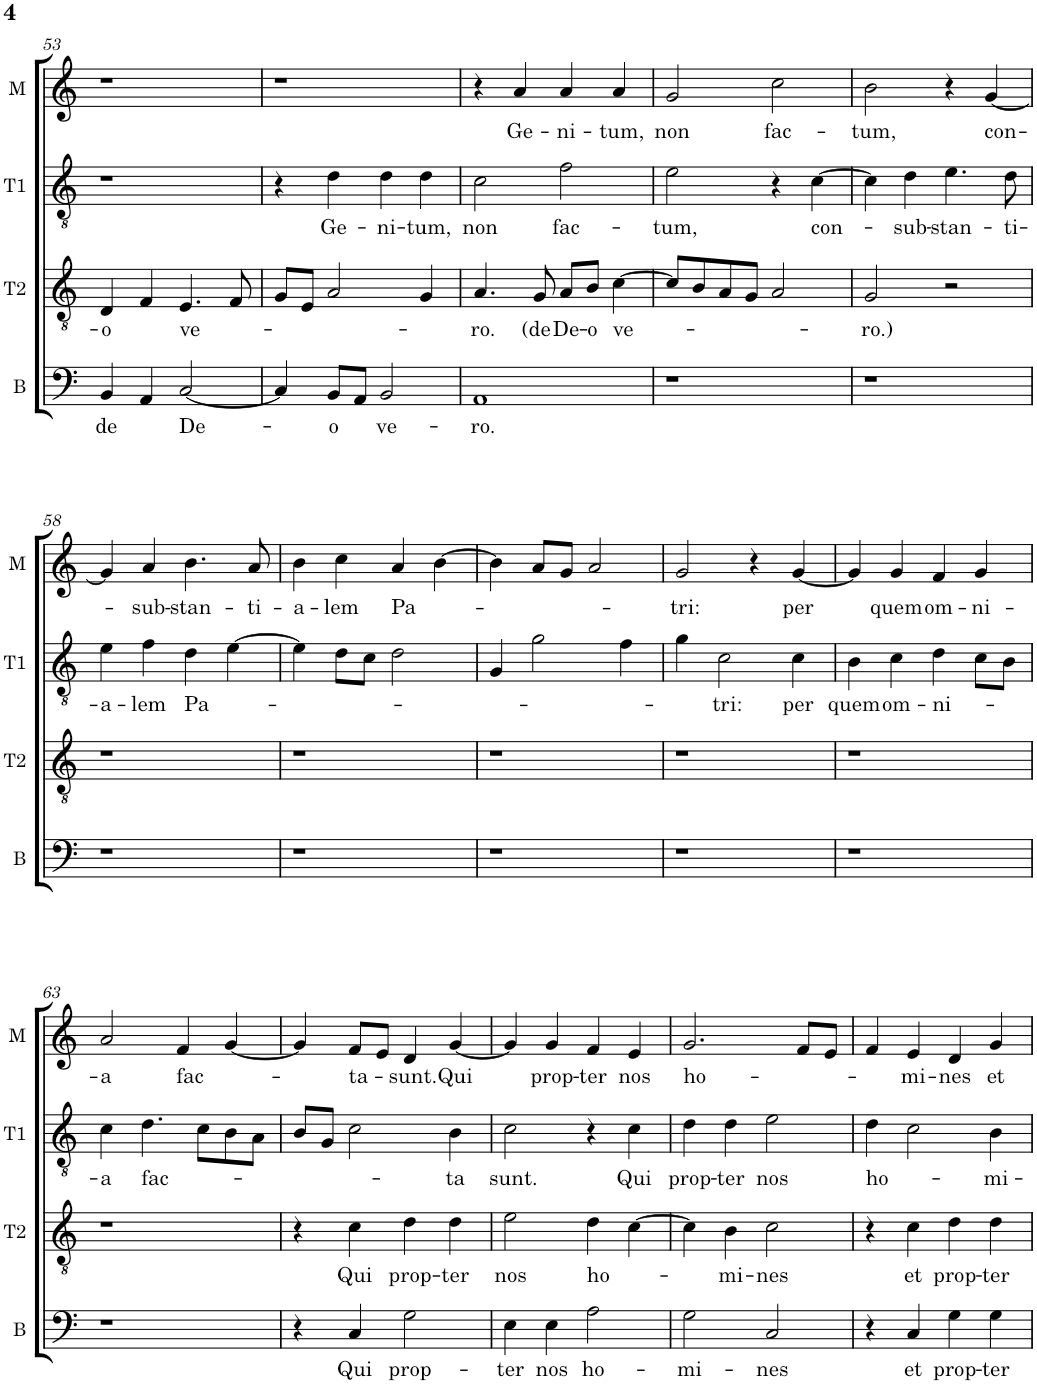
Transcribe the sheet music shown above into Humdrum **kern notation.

**kern	**text	**kern	**text	**kern	**text	**kern	**text
*part4	*part4	*part3	*part3	*part2	*part2	*part1	*part1
*staff4	*staff4	*staff3	*staff3	*staff2	*staff2	*staff1	*staff1
*I"B	*	*I"T2	*	*I"T1	*	*I"Mez	*
*I'B	*	*I'T2	*	*I'T1	*	*I'M	*
!!LO:PB:g=z
*clefF4	*	*clefGv2	*	*clefGv2	*	*clefG2	*
*	*	*	*	*Trd4c7	*	*	*
*k[]	*	*k[]	*	*k[]	*	*k[]	*
*M2/2	*	*M2/2	*	*M2/2	*	*M2/2	*
*met(c|)	*	*met(c|)	*	*met(c|)	*	*met(c|)	*
=53	=53	=53	=53	=53	=53	=53	=53
!	!LO:LY:b	!	!LO:LY:b	!	!	!	!
4BB/	de	4D/	-o	1r	.	1r	.
4AA/	.	4F/	.	.	.	.	.
!	!LO:LY:b	!	!LO:LY:b	!	!	!	!
[2C/	De-	4.E/	ve-	.	.	.	.
.	.	8F/	.	.	.	.	.
=54	=54	=54	=54	=54	=54	=54	=54
4C/]	.	8G/L	.	4r	.	1r	.
.	.	8E/J	.	.	.	.	.
!	!LO:LY:b	!	!	!	!LO:LY:b	!	!
8BB/L	-o	2A/	.	4d\	Ge-	.	.
8AA/J	.	.	.	.	.	.	.
!	!LO:LY:b	!	!	!	!LO:LY:b	!	!
2BB/	ve-	.	.	4d\	-ni-	.	.
!	!	!	!	!	!LO:LY:b	!	!
.	.	4G/	.	4d\	-tum,	.	.
=55	=55	=55	=55	=55	=55	=55	=55
!	!LO:LY:b	!	!LO:LY:b	!	!LO:LY:b	!	!
1AA	-ro.	4.A/	-ro.	2c\	non	4r	.
!	!	!	!	!	!	!	!LO:LY:b
.	.	.	.	.	.	4a/	Ge-
!	!	!	!LO:LY:b	!	!	!	!
.	.	8G/	(de	.	.	.	.
!	!	!	!LO:LY:b	!	!LO:LY:b	!	!LO:LY:b
.	.	8A/L	De-	2f\	fac-	4a/	-ni-
!	!	!	!LO:LY:b	!	!	!	!
.	.	8B/J	-o	.	.	.	.
!	!	!	!LO:LY:b	!	!	!	!LO:LY:b
.	.	[4c\	ve-	.	.	4a/	-tum,
=56	=56	=56	=56	=56	=56	=56	=56
!	!	!	!	!	!LO:LY:b	!	!LO:LY:b
1r	.	8c/L]	.	2e\	-tum,	2g/	non
.	.	8B/	.	.	.	.	.
.	.	8A/	.	.	.	.	.
.	.	8G/J	.	.	.	.	.
!	!	!	!	!	!	!	!LO:LY:b
.	.	2A/	.	4r	.	2cc\	fac-
!	!	!	!	!	!LO:LY:b	!	!
.	.	.	.	[4c\	con-	.	.
=57	=57	=57	=57	=57	=57	=57	=57
!	!	!	!LO:LY:b	!	!	!	!LO:LY:b
1r	.	2G/	-ro.)	4c\]	.	2b\	-tum,
!	!	!	!	!	!LO:LY:b	!	!
.	.	.	.	4d\	-sub-	.	.
!	!	!	!	!	!LO:LY:b	!	!
.	.	2r	.	4.e\	-stan-	4r	.
!	!	!	!	!	!	!	!LO:LY:b
.	.	.	.	.	.	[4g/	con-
!	!	!	!	!	!LO:LY:b	!	!
.	.	.	.	8d\	-ti-	.	.
!!LO:LB:g=z
=58	=58	=58	=58	=58	=58	=58	=58
!	!	!	!	!	!LO:LY:b	!	!
1r	.	1r	.	4e\	-a-	4g/]	.
!	!	!	!	!	!LO:LY:b	!	!LO:LY:b
.	.	.	.	4f\	-lem	4a/	sub-
!	!	!	!	!	!LO:LY:b	!	!LO:LY:b
.	.	.	.	4d\	Pa-	4.b\	-stan-
.	.	.	.	[4e\	.	.	.
!	!	!	!	!	!	!	!LO:LY:b
.	.	.	.	.	.	8a/	-ti-
=59	=59	=59	=59	=59	=59	=59	=59
!	!	!	!	!	!	!	!LO:LY:b
1r	.	1r	.	4e\]	.	4b\	-a-
!	!	!	!	!	!	!	!LO:LY:b
.	.	.	.	8d\L	.	4cc\	-lem
.	.	.	.	8c\J	.	.	.
!	!	!	!	!	!	!	!LO:LY:b
.	.	.	.	2d\	.	4a/	Pa-
.	.	.	.	.	.	[4b\	.
=60	=60	=60	=60	=60	=60	=60	=60
1r	.	1r	.	4G/	.	4b\]	.
.	.	.	.	2g\	.	8a/L	.
.	.	.	.	.	.	8g/J	.
.	.	.	.	.	.	2a/	.
.	.	.	.	4f\	.	.	.
=61	=61	=61	=61	=61	=61	=61	=61
!	!	!	!	!	!	!	!LO:LY:b
1r	.	1r	.	4g\	.	2g/	-tri:
!	!	!	!	!	!LO:LY:b	!	!
.	.	.	.	2c\	-tri:	.	.
.	.	.	.	.	.	4r	.
!	!	!	!	!	!LO:LY:b	!	!LO:LY:b
.	.	.	.	4c\	per	[4g/	per
=62	=62	=62	=62	=62	=62	=62	=62
!	!	!	!	!	!LO:LY:b	!	!
1r	.	1r	.	4B\	quem	4g/]	.
!	!	!	!	!	!LO:LY:b	!	!LO:LY:b
.	.	.	.	4c\	om-	4g/	quem
!	!	!	!	!	!LO:LY:b	!	!LO:LY:b
.	.	.	.	4d\	-ni-	4f/	om-
!	!	!	!	!	!	!	!LO:LY:b
.	.	.	.	8c\L	.	4g/	-ni-
.	.	.	.	8B\J	.	.	.
!!LO:LB:g=z
=63	=63	=63	=63	=63	=63	=63	=63
!	!	!	!	!	!LO:LY:b	!	!LO:LY:b
1r	.	1r	.	4c\	a	2a/	-a
!	!	!	!	!	!LO:LY:b	!	!
.	.	.	.	4.d\	fac-	.	.
!	!	!	!	!	!	!	!LO:LY:b
.	.	.	.	.	.	4f/	fac-
.	.	.	.	8c\L	.	.	.
.	.	.	.	8B\	.	[4g/	.
.	.	.	.	8A\J	.	.	.
=64	=64	=64	=64	=64	=64	=64	=64
4r	.	4r	.	8B/L	.	4g/]	.
.	.	.	.	8G/J	.	.	.
!	!LO:LY:b	!	!LO:LY:b	!	!	!	!LO:LY:b
4C/	Qui	4c\	Qui	2c\	.	8f/L	-ta-
.	.	.	.	.	.	8e/J	.
!	!LO:LY:b	!	!LO:LY:b	!	!	!	!LO:LY:b
2G\	prop-	4d\	prop-	.	.	4d/	-sunt.
!	!	!	!LO:LY:b	!	!LO:LY:b	!	!LO:LY:b
.	.	4d\	-ter	4B\	-ta	[4g/	Qui
=65	=65	=65	=65	=65	=65	=65	=65
!	!LO:LY:b	!	!LO:LY:b	!	!LO:LY:b	!	!
4E\	-ter	2e\	nos	2c\	sunt.	4g/]	.
!	!LO:LY:b	!	!	!	!	!	!LO:LY:b
4E\	nos	.	.	.	.	4g/	prop-
!	!LO:LY:b	!	!LO:LY:b	!	!	!	!LO:LY:b
2A\	ho-	4d\	ho-	4r	.	4f/	-ter
!	!	!	!	!	!LO:LY:b	!	!LO:LY:b
.	.	[4c\	.	4c\	Qui	4e/	nos
=66	=66	=66	=66	=66	=66	=66	=66
!	!LO:LY:b	!	!	!	!LO:LY:b	!	!LO:LY:b
2G\	-mi-	4c\]	.	4d\	prop-	2.g/	ho-
!	!	!	!LO:LY:b	!	!LO:LY:b	!	!
.	.	4B\	-mi-	4d\	-ter	.	.
!	!LO:LY:b	!	!LO:LY:b	!	!LO:LY:b	!	!
2C/	-nes	2c\	-nes	2e\	nos	.	.
.	.	.	.	.	.	8f/L	.
.	.	.	.	.	.	8e/J	.
=67	=67	=67	=67	=67	=67	=67	=67
!	!	!	!	!	!LO:LY:b	!	!
4r	.	4r	.	4d\	ho-	4f/	.
!	!LO:LY:b	!	!LO:LY:b	!	!	!	!LO:LY:b
4C/	et	4c\	et	2c\	.	4e/	mi-
!	!LO:LY:b	!	!LO:LY:b	!	!	!	!LO:LY:b
4G\	prop-	4d\	prop-	.	.	4d/	-nes
!	!LO:LY:b	!	!LO:LY:b	!	!LO:LY:b	!	!LO:LY:b
4G\	-ter	4d\	-ter	4B\	-mi-	4g/	et
=	=	=	=	=	=	=	=
*-	*-	*-	*-	*-	*-	*-	*-
